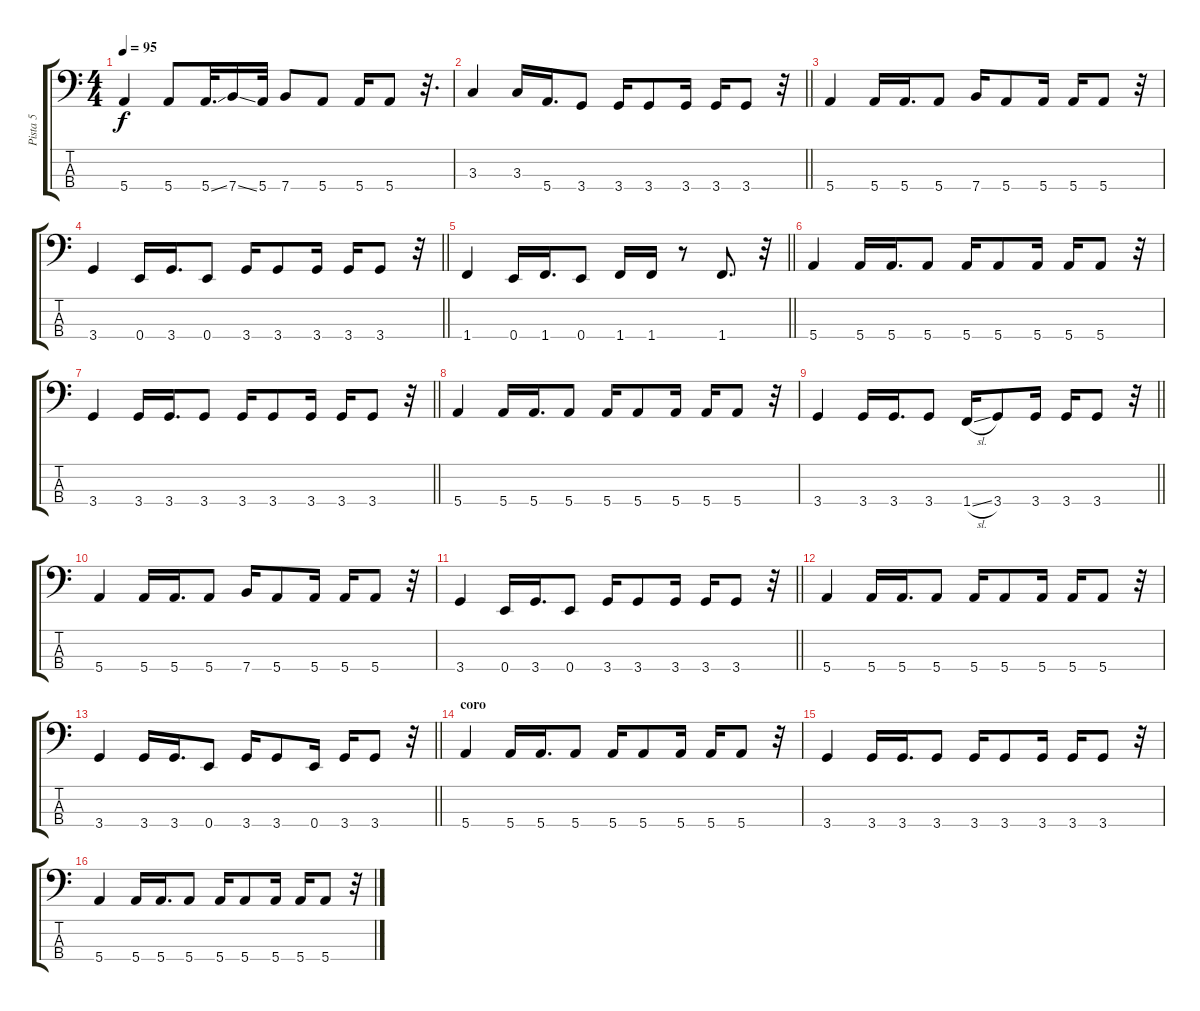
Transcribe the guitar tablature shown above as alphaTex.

\track ("Pista 5" "Pista 5") {instrument electricbassfinger}
\staff {score tabs}
\tuning (G2 D2 A1 E1) {hide}
\ts (4 4)
\tempo 95
\clef f4
\ks c
5.4.4{dy f} 5.4.8 5.4{ss}.32{d} 7.4{ss}.16 5.4.32 7.4.8 5.4.8 5.4.16 5.4.8 r.32{d} |
\barLineRight lightlight
3.3.4 3.3.16 5.4.16{d} 3.4.8 3.4.16 3.4.8 3.4.16 3.4.16 3.4.8 r.32 |
5.4.4 5.4.16 5.4.16{d} 5.4.8 7.4.16 5.4.8 5.4.16 5.4.16 5.4.8 r.32 |
\barLineRight lightlight
3.4.4 0.4.16 3.4.16{d} 0.4.8 3.4.16 3.4.8 3.4.16 3.4.16 3.4.8 r.32 |
\barLineRight lightlight
1.4.4 0.4.16 1.4.16{d} 0.4.8 1.4.16 1.4.16 r.8 1.4.8{d} r.32 |
\section ("" "")
5.4.4 5.4.16 5.4.16{d} 5.4.8 5.4.16 5.4.8 5.4.16 5.4.16 5.4.8 r.32 |
\barLineRight lightlight
3.4.4 3.4.16 3.4.16{d} 3.4.8 3.4.16 3.4.8 3.4.16 3.4.16 3.4.8 r.32 |
5.4.4 5.4.16 5.4.16{d} 5.4.8 5.4.16 5.4.8 5.4.16 5.4.16 5.4.8 r.32 |
\barLineRight lightlight
3.4.4 3.4.16 3.4.16{d} 3.4.8 1.4{sl}.16 3.4.8 3.4.16 3.4.16 3.4.8 r.32 |
5.4.4 5.4.16 5.4.16{d} 5.4.8 7.4.16 5.4.8 5.4.16 5.4.16 5.4.8 r.32 |
\barLineRight lightlight
3.4.4 0.4.16 3.4.16{d} 0.4.8 3.4.16 3.4.8 3.4.16 3.4.16 3.4.8 r.32 |
5.4.4 5.4.16 5.4.16{d} 5.4.8 5.4.16 5.4.8 5.4.16 5.4.16 5.4.8 r.32 |
\barLineRight lightlight
3.4.4 3.4.16 3.4.16{d} 0.4.8 3.4.16 3.4.8 0.4.16 3.4.16 3.4.8 r.32 |
\section ("" "coro")
5.4.4 5.4.16 5.4.16{d} 5.4.8 5.4.16 5.4.8 5.4.16 5.4.16 5.4.8 r.32 |
3.4.4 3.4.16 3.4.16{d} 3.4.8 3.4.16 3.4.8 3.4.16 3.4.16 3.4.8 r.32 |
5.4.4 5.4.16 5.4.16{d} 5.4.8 5.4.16 5.4.8 5.4.16 5.4.16 5.4.8 r.32
